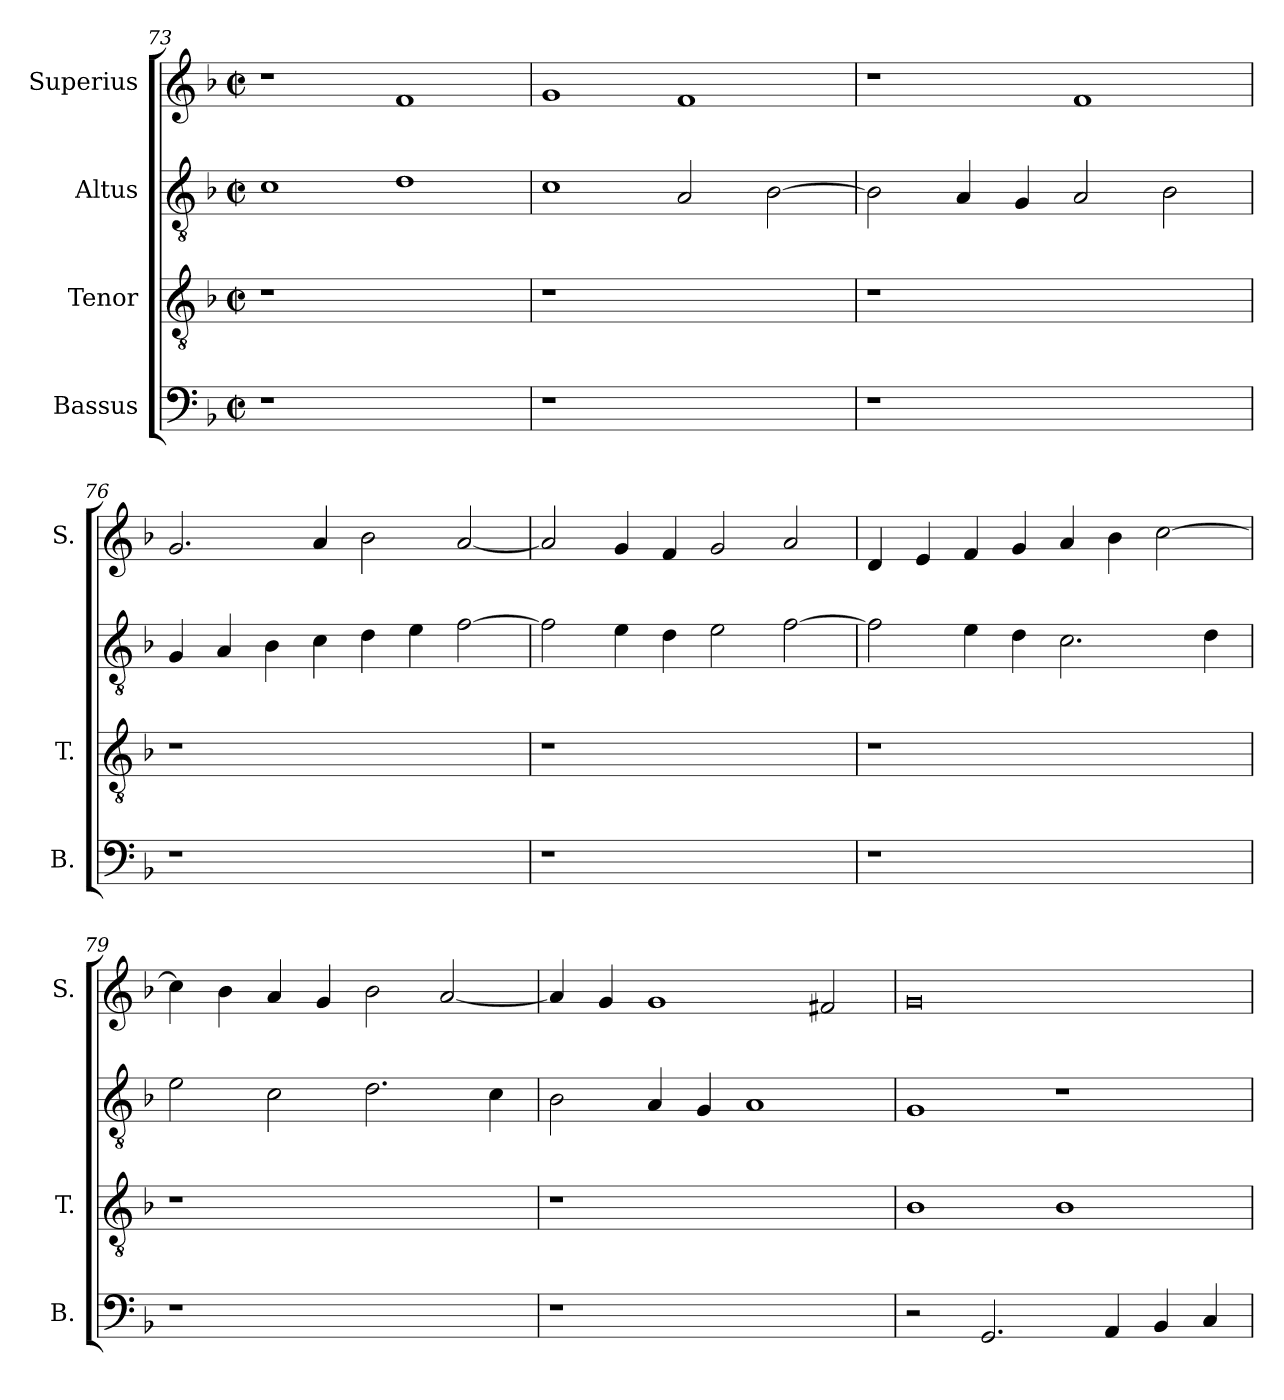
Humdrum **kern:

**kern	**kern	**kern	**kern
*part4	*part3	*part2	*part1
*staff4	*staff3	*staff2	*staff1
*I"Bassus	*I"Tenor	*I"Altus	*I"Superius
*I'B.	*I'T.	*	*I'S.
*clefF4	*clefGv2	*clefGv2	*clefG2
*	*ITrd7c12	*ITrd7c12	*
*k[b-]	*k[b-]	*k[b-]	*k[b-]
*F:	*F:	*F:	*F:
*M2/2	*M2/2	*M2/2	*M2/2
*met(c|)	*met(c|)	*met(c|)	*met(c|)
=73	=73	=73	=73
!LO:N:vis=1	!LO:N:vis=1	!	!
1r	1r	1Ci	1r
1ryy	1ryy	1Di	1fi
=74	=74	=74	=74
!LO:N:vis=1	!LO:N:vis=1	!	!
1r	1r	1Ci	1gi
1ryy	1ryy	2AAi/	1fi
.	.	[>2BB-i\	.
=75	=75	=75	=75
!LO:N:vis=1	!LO:N:vis=1	!	!
1r	1r	2BB-i\]	1r
.	.	4AAi/	.
.	.	4GGi/	.
1ryy	1ryy	2AAi/	1fi
.	.	2BB-i\	.
=76	=76	=76	=76
!LO:N:vis=1	!LO:N:vis=1	!	!
1r	1r	4GGi/	2.gi/
.	.	4AAi/	.
.	.	4BB-i\	.
.	.	4Ci\	4ai/
1ryy	1ryy	4Di\	2b-i\
.	.	4Ei\	.
.	.	[>2Fi\	[<2ai/
!!LO:LB:g=z
=77	=77	=77	=77
!LO:N:vis=1	!LO:N:vis=1	!	!
1r	1r	2Fi\]	2ai/]
.	.	4Ei\	4gi/
.	.	4Di\	4fi/
1ryy	1ryy	2Ei\	2gi/
.	.	[>2Fi\	2ai/
=78	=78	=78	=78
!LO:N:vis=1	!LO:N:vis=1	!	!
1r	1r	2Fi\]	4di/
.	.	.	4ei/
.	.	4Ei\	4fi/
.	.	4Di\	4gi/
1ryy	1ryy	2.Ci\	4ai/
.	.	.	4b-i\
.	.	.	[>2cci\
.	.	4Di\	.
=79	=79	=79	=79
!LO:N:vis=1	!LO:N:vis=1	!	!
1r	1r	2Ei\	4cci\]
.	.	.	4b-i\
.	.	2Ci\	4ai/
.	.	.	4gi/
1ryy	1ryy	2.Di\	2b-i\
.	.	.	[<2ai/
.	.	4Ci\	.
=80	=80	=80	=80
!LO:N:vis=1	!LO:N:vis=1	!	!
1r	1r	2BB-i\	4ai/]
.	.	.	4gi/
.	.	4AAi/	1gi
.	.	4GGi/	.
1ryy	1ryy	1AAi	.
.	.	.	2f#Xi/
!!LO:PB:g=z
=81	=81	=81	=81
2r	1BB-i	1GGi	0gi
2.GGi/	.	.	.
.	1BB-i	1r	.
4AAi/	.	.	.
4BB-i/	.	.	.
4Ci/	.	.	.
=	=	=	=
*-	*-	*-	*-
